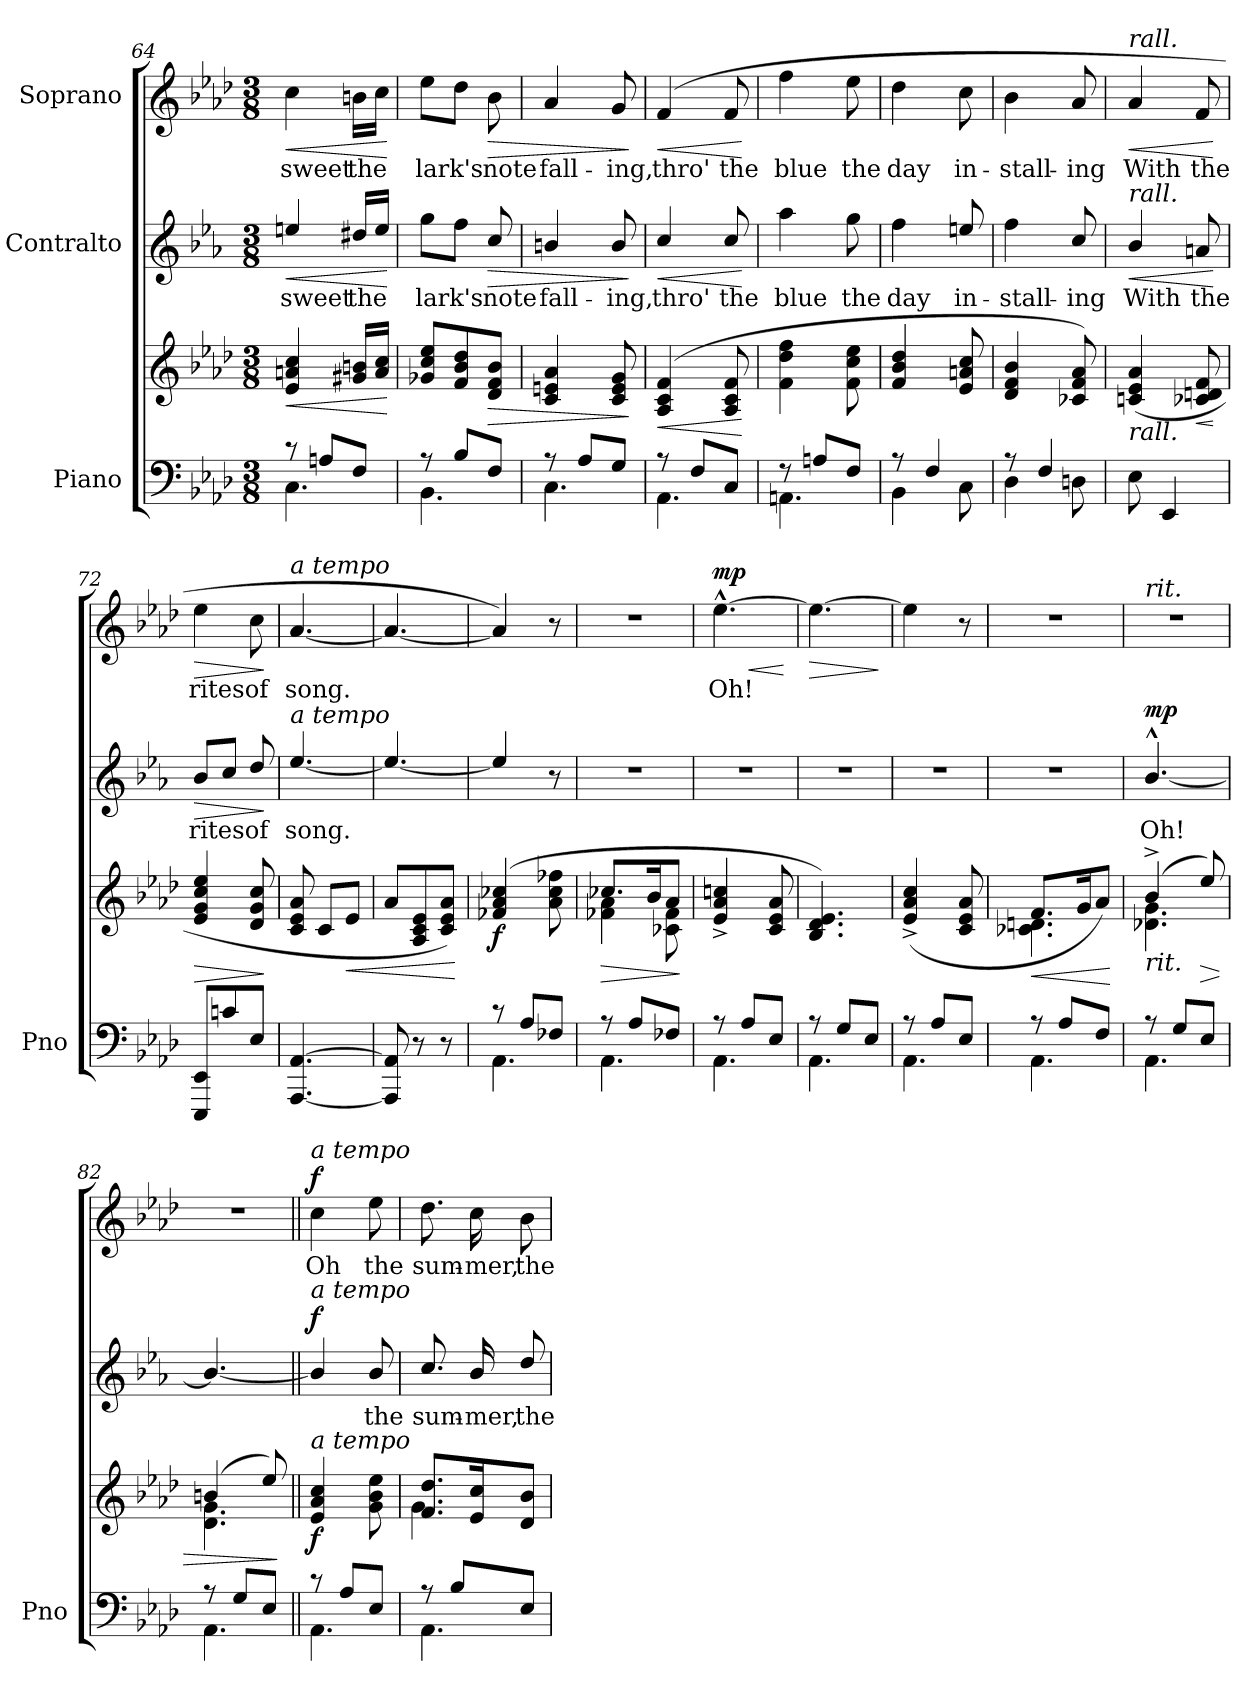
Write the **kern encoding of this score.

**kern	**kern	**dynam	**kern	**text	**dynam	**kern	**text	**dynam
*part3	*part3	*part3	*part2	*part2	*part2	*part1	*part1	*part1
*staff4	*staff3	*staff3/4	*staff2	*staff2	*staff2	*staff1	*staff1	*staff1
*I"Piano	*	*	*I"Contralto	*	*	*I"Soprano	*	*
*I'Pno	*	*	*	*	*	*	*	*
!!LO:LB:g=z
*clefF4	*clefG2	*	*clefG2	*	*	*clefG2	*	*
*	*	*	*ITrd4c7	*	*	*	*	*
*k[b-e-a-d-]	*k[b-e-a-d-]	*	*k[b-e-a-d-]	*	*	*k[b-e-a-d-]	*	*
*M3/8	*M3/8	*	*M3/8	*	*	*M3/8	*	*
=64	=64	=64	=64	=64	=64	=64	=64	=64
*^	*	*	*	*	*	*	*	*
!	!	!	!LO:HP:b	!	!LO:LY:b	!LO:HP:b	!	!LO:LY:b	!LO:HP:b
8r	4.C\	4e-/ 4an/ 4cc/	<	4an/	sweet	<	4cc\	sweet	<
8An/L	.	.	.	.	.	.	.	.	.
!	!	!	!	!	!LO:LY:b	!	!	!LO:LY:b	!
8F/J	.	16g#X/ 16bn/LL	.	16g#X/LL	the	.	16bn\LL	the	.
.	.	16a/ 16cc/JJ	.	16a/JJ	.	.	16cc\JJ	.	.
*v	*v	*	*	*	*	*	*	*	*
.	.	[	.	.	[	.	.	[
=65	=65	=65	=65	=65	=65	=65	=65	=65
*^	*	*	*	*	*	*	*	*
!	!	!	!	!	!LO:LY:b	!	!	!LO:LY:b	!
8r	4.BB-\	8g-X/ 8cc/ 8ee-/L	.	8cc\L	lark's	.	8ee-\L	lark's	.
8B-/L	.	8f/ 8b-/ 8dd-/	.	8b-\J	.	.	8dd-\J	.	.
!	!	!	!LO:HP:b	!	!LO:LY:b	!LO:HP:b	!	!LO:LY:b	!LO:HP:b
8F/J	.	8d-/ 8f/ 8b-/J	>	8f/	note	>	8b-\	note	>
=66	=66	=66	=66	=66	=66	=66	=66	=66	=66
!	!	!	!	!	!LO:LY:b	!	!	!LO:LY:b	!
8r	4.C\	4c/ 4en/ 4a-/	.	4en/	fall-	.	4a-/	fall-	.
8A-/L	.	.	.	.	.	.	.	.	.
!	!	!	!	!	!LO:LY:b	!	!	!LO:LY:b	!
8G/J	.	8c/ 8e/ 8g/	.	8e/	-ing,	.	8g/	-ing,	.
*v	*v	*	*	*	*	*	*	*	*
.	.	]	.	.	]	.	.	]
=67	=67	=67	=67	=67	=67	=67	=67	=67
*^	*	*	*	*	*	*	*	*
!	!	!	!LO:HP:b	!	!LO:LY:b	!LO:HP:b	!	!LO:LY:b	!LO:HP:b
8r	4.AA-\	(4A-/ 4c/ 4f/	<	4f/	thro'	<	(4f/	thro'	<
8F/L	.	.	.	.	.	.	.	.	.
!	!	!	!	!	!LO:LY:b	!	!	!LO:LY:b	!
8C/J	.	8A-/ 8c/ 8f/	.	8f/	the	.	8f/	the	.
*v	*v	*	*	*	*	*	*	*	*
.	.	[	.	.	[	.	.	[
=68	=68	=68	=68	=68	=68	=68	=68	=68
*^	*	*	*	*	*	*	*	*
!	!	!	!	!	!LO:LY:b	!	!	!LO:LY:b	!
8r	4.AAn\	4f\ 4dd-\ 4ff\	.	4dd-\	blue	.	4ff\	blue	.
8An/L	.	.	.	.	.	.	.	.	.
!	!	!	!	!	!LO:LY:b	!	!	!LO:LY:b	!
8F/J	.	8f\ 8cc\ 8ee-\	.	8cc\	the	.	8ee-\	the	.
=69	=69	=69	=69	=69	=69	=69	=69	=69	=69
!	!	!	!	!	!LO:LY:b	!	!	!LO:LY:b	!
8r	4BB-\	4f/ 4b-/ 4dd-/	.	4b-\	day	.	4dd-\	day	.
4F/	.	.	.	.	.	.	.	.	.
!	!	!	!	!	!LO:LY:b	!	!	!LO:LY:b	!
.	8C\	8e-/ 8an/ 8cc/	.	8an/	in-	.	8cc\	in-	.
=70	=70	=70	=70	=70	=70	=70	=70	=70	=70
!	!	!	!	!	!LO:LY:b	!	!	!LO:LY:b	!
8r	4D-\	4d-/ 4f/ 4b-/	.	4b-\	-stall-	.	4b-\	-stall-	.
4F/	.	.	.	.	.	.	.	.	.
!	!	!	!	!	!LO:LY:b	!	!	!LO:LY:b	!
.	8Dn\	8c-X/ 8f/ 8a-/)	.	8f/	-ing	.	8a-/	-ing	.
=71	=71	=71	=71	=71	=71	=71	=71	=71	=71
!	!	!	!	!	!	!	!LO:TX:a:i:t=rall.	!	!
!	!	!	!	!LO:TX:a:i:t=rall.	!	!	!	!	!
!	!	!LO:TX:b:i:t=rall.	!	!	!	!	!	!	!
!	!	!	!	!	!LO:LY:b	!LO:HP:b	!	!LO:LY:b	!LO:HP:b
*v	*v	*	*	*	*	*	*	*	*
8E-\	(4cn/ 4e-/ 4a-/	.	4e-/	With	<	4a-/	With	<
4EE-/	.	.	.	.	.	.	.	.
!	!	!LO:HP:b	!	!LO:LY:b	!	!	!LO:LY:b	!
.	8c-X/ 8dn/ 8f/	<	8dn/	the	.	8f/	the	.
.	.	[	.	.	[	.	.	[
=72	=72	=72	=72	=72	=72	=72	=72	=72
!	!	!LO:HP:b	!	!LO:LY:b	!LO:HP:b	!	!LO:LY:b	!LO:HP:b
8EEE-/ 8EE-/L	4e-/ 4g/ 4cc/ 4ee-/	>	8e-/L	rites	>	4ee-\	rites	>
8cn/	.	.	8f/J	.	.	.	.	.
!	!	!	!	!LO:LY:b	!	!	!LO:LY:b	!
8E-/J	8d-/ 8g/ 8cc/	.	8g/	of	.	8cc\	of	.
.	.	]	.	.	]	.	.	]
!!LO:LB:g=z
=73	=73	=73	=73	=73	=73	=73	=73	=73
!	!	!	!	!	!	!LO:TX:a:i:t=a tempo	!	!
!	!	!	!LO:TX:a:i:t=a tempo	!	!	!	!	!
!	!	!	!	!LO:LY:b	!	!	!LO:LY:b	!
[4.AAA-/ [4.AA-/	8c/ 8e-/ 8a-/	.	[4.a-/	song.	.	[4.a-/	song.	.
.	8c/L	.	.	.	.	.	.	.
!	!	!LO:HP:b	!	!	!	!	!	!
.	8e-/J	<	.	.	.	.	.	.
=74	=74	=74	=74	=74	=74	=74	=74	=74
8AAA-/] 8AA-/]	8a-/L	.	4.a-/_	.	.	4.a-/_	.	.
8r	8A-/ 8c/ 8e-/	.	.	.	.	.	.	.
8r	8c/ 8e-/ 8a-/J)	.	.	.	.	.	.	.
.	.	[	.	.	.	.	.	.
=75	=75	=75	=75	=75	=75	=75	=75	=75
*^	*	*	*	*	*	*	*	*
!	!	!	!LO:DY:b	!	!	!	!	!	!
8r	4.AA-\	(4f-X/ 4a-/ 4cc-X/	f	4a-/]	.	.	4a-/])	.	.
8A-/L	.	.	.	.	.	.	.	.	.
8F-X/J	.	8a-\ 8cc-\ 8ff-X\	.	8r	.	.	8r	.	.
=76	=76	=76	=76	=76	=76	=76	=76	=76	=76
!	!	!	!LO:HP:b	!	!	!	!	!	!
*	*	*^	*	*	*	*	*	*	*
8r	4.AA-\	8.cc-X/L	4f-X\ 4a-\	>	4.r	.	.	4.r	.	.
8A-/L	.	.	.	.	.	.	.	.	.	.
.	.	16b-/K	.	.	.	.	.	.	.	.
8F-X/J	.	8a-/J	8c-X\ 8f-\	.	.	.	.	.	.	.
*v	*v	*	*	*	*	*	*	*	*	*
*	*v	*v	*	*	*	*	*	*	*
.	.	]	.	.	.	.	.	.
=77	=77	=77	=77	=77	=77	=77	=77	=77
*^	*	*	*	*	*	*	*	*
!	!	!	!	!	!	!	!	!LO:LY:b	!LO:HP:b
!	!	!	!	!	!	!	!	!	!LO:DY:n=1:a
8r	4.AA-\	4e-/^> 4a-/^> 4ccn/^>	.	4.r	.	.	[4.ee-^^\	Oh!	< mp
8A-/L	.	.	.	.	.	.	.	.	.
8E-/J	.	8c/ 8e-/ 8a-/	.	.	.	.	.	.	.
*v	*v	*	*	*	*	*	*	*	*
.	.	.	.	.	.	.	.	[
=78	=78	=78	=78	=78	=78	=78	=78	=78
*^	*	*	*	*	*	*	*	*
!	!	!	!	!	!	!	!	!	!LO:HP:b
8r	4.AA-\	4.B-/ 4.d-/ 4.e-/)	.	4.r	.	.	4.ee-\_	.	>
8G/L	.	.	.	.	.	.	.	.	.
8E-/J	.	.	.	.	.	.	.	.	.
*v	*v	*	*	*	*	*	*	*	*
.	.	.	.	.	.	.	.	]
=79	=79	=79	=79	=79	=79	=79	=79	=79
*^	*	*	*	*	*	*	*	*
8r	4.AA-\	(4e-/^> 4a-/^> 4cc/^>	.	4.r	.	.	4ee-\]	.	.
8A-/L	.	.	.	.	.	.	.	.	.
8E-/J	.	8c/ 8e-/ 8a-/	.	.	.	.	8r	.	.
=80	=80	=80	=80	=80	=80	=80	=80	=80	=80
!	!	!	!LO:HP:b	!	!	!	!	!	!
*	*	*^	*	*	*	*	*	*	*
8r	4.AA-\	8.f/L	4.c-X\ 4.dn\	<	4.r	.	.	4.r	.	.
8A-/L	.	.	.	.	.	.	.	.	.	.
.	.	16g/K	.	.	.	.	.	.	.	.
8F/J	.	8a-/J)	.	.	.	.	.	.	.	.
*v	*v	*	*	*	*	*	*	*	*	*
*	*v	*v	*	*	*	*	*	*	*
.	.	[	.	.	.	.	.	.
=81	=81	=81	=81	=81	=81	=81	=81	=81
*^	*^	*	*	*	*	*	*	*
!	!	!	!	!	!	!	!	!LO:TX:a:i:t=rit.	!	!
!	!	!LO:TX:b:i:t=rit.	!	!	!	!	!	!	!	!
!	!	!	!	!	!	!LO:LY:b	!LO:DY:a	!	!	!
8r	4.AA-\	(4b-^/	4.d-X\ 4.g\	.	[4.e-^^/	Oh!	mp	4.r	.	.
8G/L	.	.	.	.	.	.	.	.	.	.
!	!	!	!	!LO:HP:b	!	!	!	!	!	!
8E-/J	.	8ee-/)	.	>	.	.	.	.	.	.
=82	=82	=82	=82	=82	=82	=82	=82	=82	=82	=82
8r	4.AA-\	(4bn/	4.d-\ 4.g\	.	4.e-/_	.	.	4.r	.	.
8G/L	.	.	.	.	.	.	.	.	.	.
8E-/J	.	8ee-/)	.	.	.	.	.	.	.	.
*v	*v	*	*	*	*	*	*	*	*	*
*	*v	*v	*	*	*	*	*	*	*
.	.	]	.	.	.	.	.	.
!!LO:LB:g=z
=83||	=83||	=83||	=83||	=83||	=83||	=83||	=83||	=83||
*^	*	*	*	*	*	*	*	*
!	!	!	!	!	!	!	!LO:TX:a:i:t=a tempo	!	!
!	!	!	!	!LO:TX:a:i:t=a tempo	!	!	!	!	!
!	!	!LO:TX:a:i:t=a tempo	!	!	!	!	!	!	!
!	!	!	!LO:DY:b	!	!	!LO:DY:a	!	!LO:LY:b	!LO:DY:a
8r	4.AA-\	4e-/ 4a-/ 4cc/	f	4e-/]	.	f	4cc\	Oh	f
8A-/L	.	.	.	.	.	.	.	.	.
!	!	!	!	!	!LO:LY:b	!	!	!LO:LY:b	!
8E-/J	.	8g\ 8b-\ 8ee-\	.	8e-/	the	.	8ee-\	the	.
=84	=84	=84	=84	=84	=84	=84	=84	=84	=84
*	*	*^	*	*	*	*	*	*	*
!	!	!	!	!	!	!LO:LY:b	!	!	!LO:LY:b	!
8r	4.AA-\	8.f/ 8.dd-/L	4.g\	.	8.f/	sum-	.	8.dd-\	sum-	.
8B-/L	.	.	.	.	.	.	.	.	.	.
!	!	!	!	!	!	!LO:LY:b	!	!	!LO:LY:b	!
.	.	16e-/ 16cc/K	.	.	16e-/	-mer,	.	16cc\	-mer,	.
!	!	!	!	!	!	!LO:LY:b	!	!	!LO:LY:b	!
8E-/J	.	8d-/ 8b-/J	.	.	8g/	the	.	8b-\	the	.
*v	*v	*	*	*	*	*	*	*	*	*
*	*v	*v	*	*	*	*	*	*	*
=	=	=	=	=	=	=	=	=
*-	*-	*-	*-	*-	*-	*-	*-	*-
